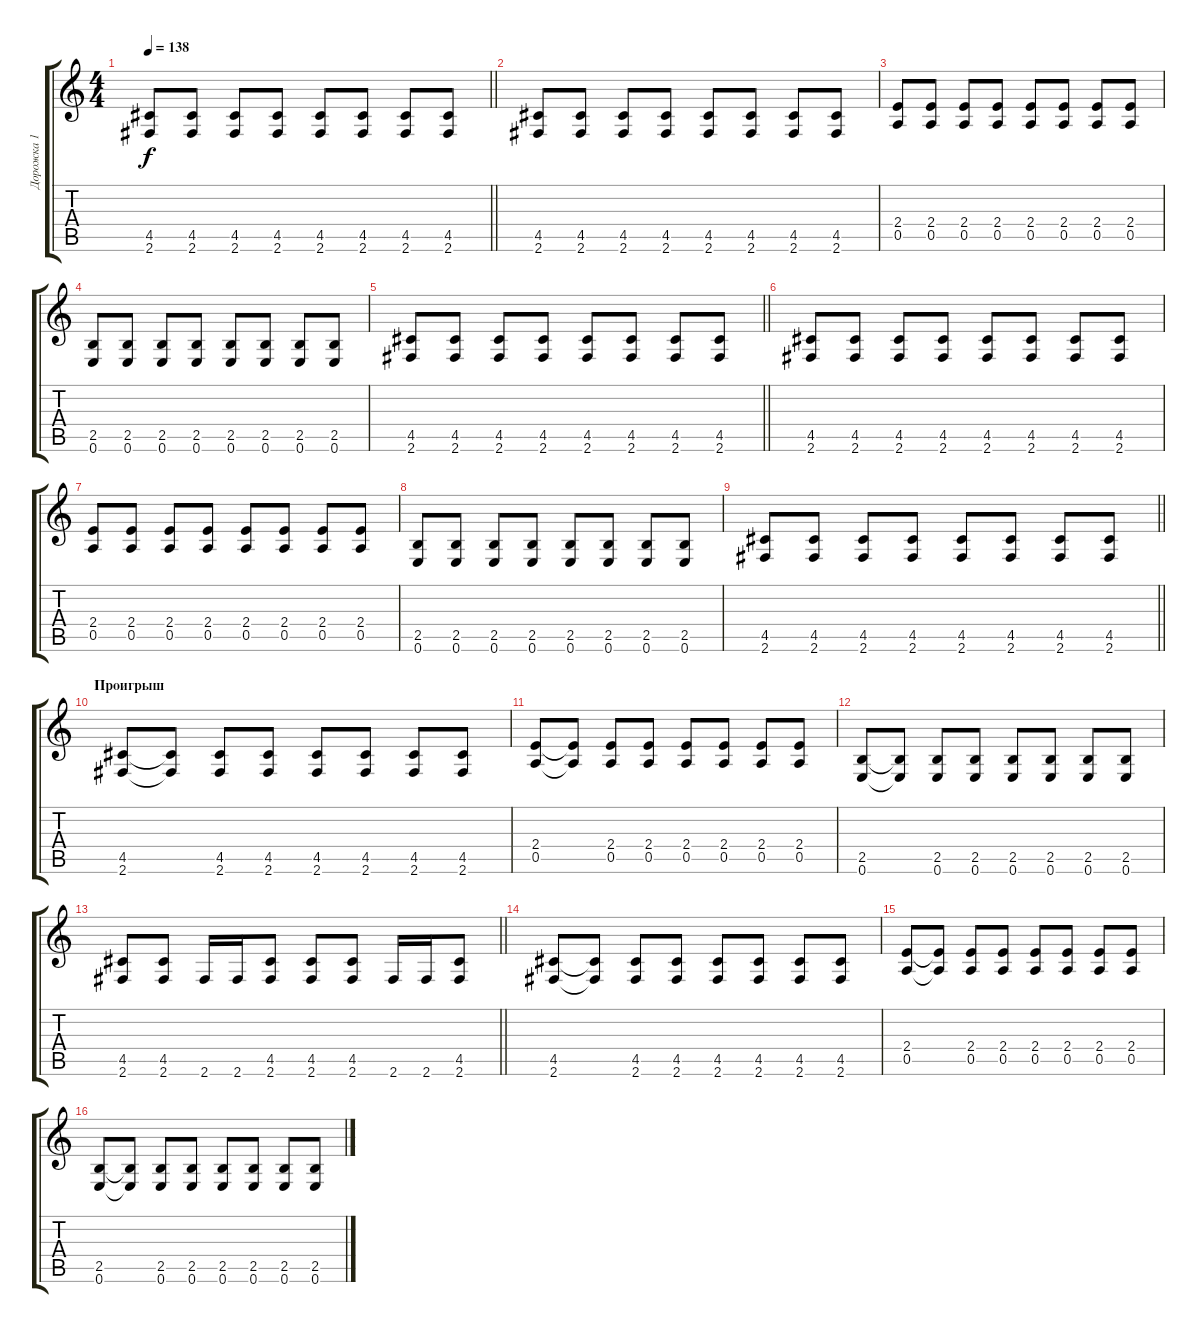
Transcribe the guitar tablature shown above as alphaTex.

\track ("Дорожка 1" "Дорожка 1") {instrument overdrivenguitar}
\staff {score tabs}
\tuning (E4 B3 G3 D3 A2 E2) {hide}
\ts (4 4)
\tempo 138
\clef g2
\barLineRight lightlight
\ks c
(4.5 2.6).8{dy f} (4.5 2.6).8 (4.5 2.6).8 (4.5 2.6).8 (4.5 2.6).8 (4.5 2.6).8 (4.5 2.6).8 (4.5 2.6).8 |
(4.5 2.6).8 (4.5 2.6).8 (4.5 2.6).8 (4.5 2.6).8 (4.5 2.6).8 (4.5 2.6).8 (4.5 2.6).8 (4.5 2.6).8 |
(2.4 0.5).8 (2.4 0.5).8 (2.4 0.5).8 (2.4 0.5).8 (2.4 0.5).8 (2.4 0.5).8 (2.4 0.5).8 (2.4 0.5).8 |
(2.5 0.6).8 (2.5 0.6).8 (2.5 0.6).8 (2.5 0.6).8 (2.5 0.6).8 (2.5 0.6).8 (2.5 0.6).8 (2.5 0.6).8 |
\barLineRight lightlight
(4.5 2.6).8 (4.5 2.6).8 (4.5 2.6).8 (4.5 2.6).8 (4.5 2.6).8 (4.5 2.6).8 (4.5 2.6).8 (4.5 2.6).8 |
(4.5 2.6).8 (4.5 2.6).8 (4.5 2.6).8 (4.5 2.6).8 (4.5 2.6).8 (4.5 2.6).8 (4.5 2.6).8 (4.5 2.6).8 |
(2.4 0.5).8 (2.4 0.5).8 (2.4 0.5).8 (2.4 0.5).8 (2.4 0.5).8 (2.4 0.5).8 (2.4 0.5).8 (2.4 0.5).8 |
(2.5 0.6).8 (2.5 0.6).8 (2.5 0.6).8 (2.5 0.6).8 (2.5 0.6).8 (2.5 0.6).8 (2.5 0.6).8 (2.5 0.6).8 |
\barLineRight lightlight
(4.5 2.6).8 (4.5 2.6).8 (4.5 2.6).8 (4.5 2.6).8 (4.5 2.6).8 (4.5 2.6).8 (4.5 2.6).8 (4.5 2.6).8 |
\section ("" "Проигрыш")
(4.5 2.6).8 (4.5{t} 2.6{t}).8 (4.5 2.6).8 (4.5 2.6).8 (4.5 2.6).8 (4.5 2.6).8 (4.5 2.6).8 (4.5 2.6).8 |
(2.4 0.5).8 (2.4{t} 0.5{t}).8 (2.4 0.5).8 (2.4 0.5).8 (2.4 0.5).8 (2.4 0.5).8 (2.4 0.5).8 (2.4 0.5).8 |
(2.5 0.6).8 (2.5{t} 0.6{t}).8 (2.5 0.6).8 (2.5 0.6).8 (2.5 0.6).8 (2.5 0.6).8 (2.5 0.6).8 (2.5 0.6).8 |
\barLineRight lightlight
(4.5 2.6).8 (4.5 2.6).8 2.6.16 2.6.16 (4.5 2.6).8 (4.5 2.6).8 (4.5 2.6).8 2.6.16 2.6.16 (4.5 2.6).8 |
(4.5 2.6).8 (4.5{t} 2.6{t}).8 (4.5 2.6).8 (4.5 2.6).8 (4.5 2.6).8 (4.5 2.6).8 (4.5 2.6).8 (4.5 2.6).8 |
(2.4 0.5).8 (2.4{t} 0.5{t}).8 (2.4 0.5).8 (2.4 0.5).8 (2.4 0.5).8 (2.4 0.5).8 (2.4 0.5).8 (2.4 0.5).8 |
(2.5 0.6).8 (2.5{t} 0.6{t}).8 (2.5 0.6).8 (2.5 0.6).8 (2.5 0.6).8 (2.5 0.6).8 (2.5 0.6).8 (2.5 0.6).8
